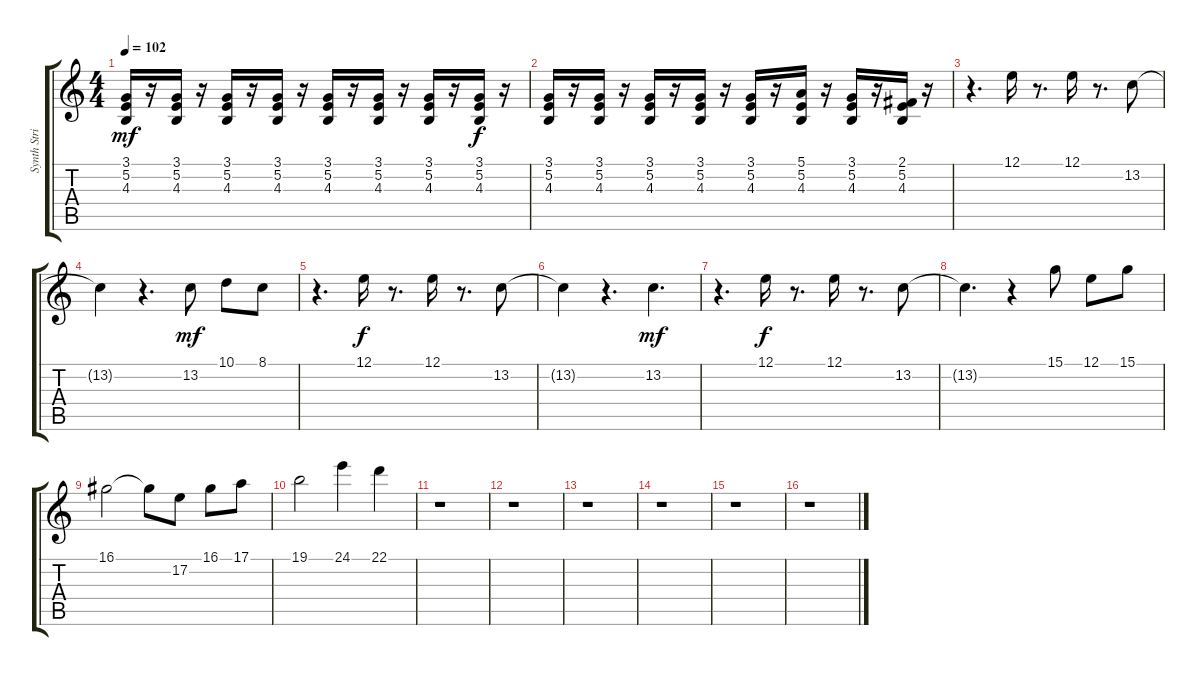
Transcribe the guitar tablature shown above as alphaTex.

\track ("Synth Strings" "Synth Stri") {instrument synthstrings2}
\staff {score tabs}
\tuning (E4 B3 G3 D3 A2 E2) {hide}
\ts (4 4)
\tempo 102
\clef g2
\ks c
(3.1 5.2 4.3).16{dy mf} r.16 (3.1 5.2 4.3).16 r.16 (3.1 5.2 4.3).16 r.16 (3.1 5.2 4.3).16 r.16 (3.1 5.2 4.3).16 r.16 (3.1 5.2 4.3).16 r.16 (3.1 5.2 4.3).16 r.16 (3.1 5.2 4.3).16{dy f} r.16 |
(3.1 5.2 4.3).16 r.16 (3.1 5.2 4.3).16 r.16 (3.1 5.2 4.3).16 r.16 (3.1 5.2 4.3).16 r.16 (3.1 5.2 4.3).16 r.16 (5.1 5.2 4.3).16 r.16 (3.1 5.2 4.3).16 r.16 (2.1 5.2 4.3).16 r.16 |
r.4{d} 12.1.16{instrument synthstrings2} r.8{d} 12.1.16 r.8{d} 13.2.8 |
13.2{t}.4 r.4{d} 13.2.8{dy mf} 10.1.8 8.1.8 |
r.4{d} 12.1.16{dy f instrument synthstrings2} r.8{d} 12.1.16 r.8{d} 13.2.8 |
13.2{t}.4 r.4{d} 13.2.4{d dy mf} |
r.4{d} 12.1.16{dy f instrument synthstrings2} r.8{d} 12.1.16 r.8{d} 13.2.8 |
13.2{t}.4{d} r.4 15.1.8 12.1.8 15.1.8 |
16.1.2 16.1{t}.8 17.2.8 16.1.8 17.1.8 |
19.1.2 24.1.4 22.1.4 |
r.1 |
r.1 |
r.1 |
r.1 |
r.1 |
r.1
